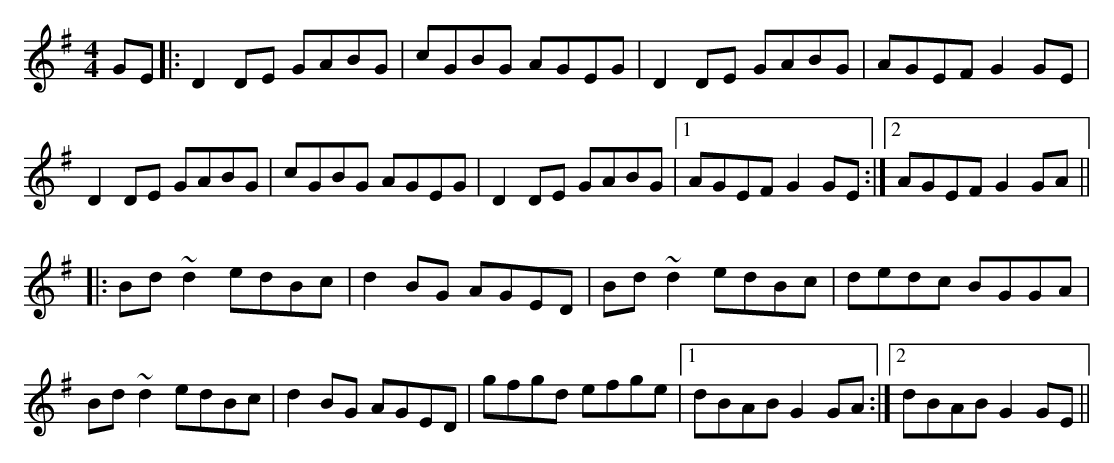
X:1
M:4/4
K:G
GE|:D2 DE GABG|cGBG AGEG|D2 DE GABG|AGEF G2 GE|
D2 DE GABG|cGBG AGEG|D2 DE GABG|1 AGEF G2 GE:|2 AGEF G2 GA||
|:Bd ~d2 edBc|d2 BG AGED|Bd ~d2 edBc|dedc BGGA|
Bd ~d2 edBc|d2 BG AGED|gfgd efge|1 dBAB G2 GA:|2 dBAB G2 GE||
